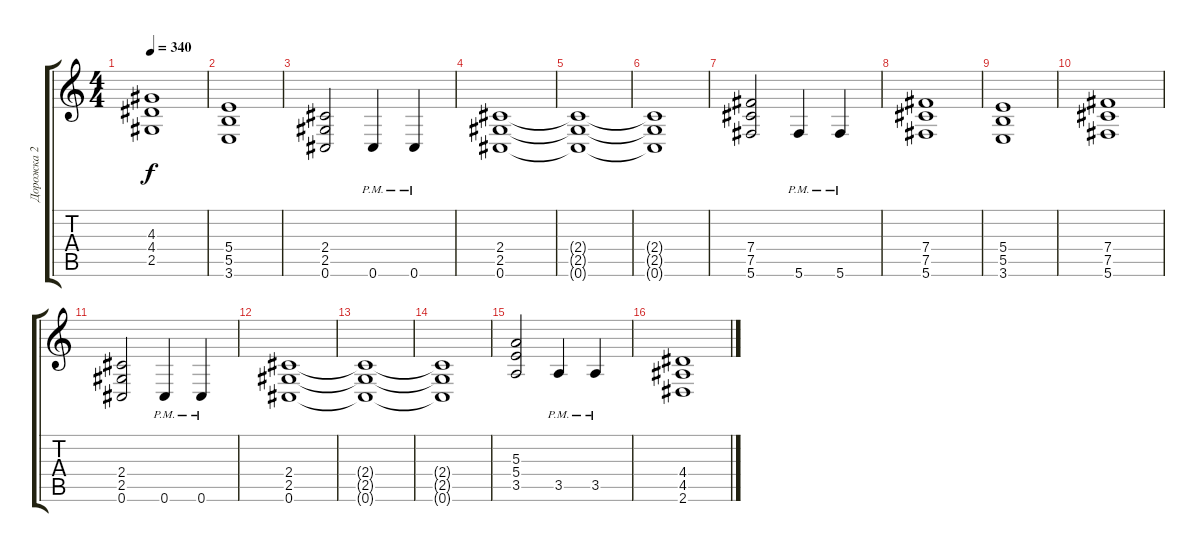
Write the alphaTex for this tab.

\track ("Дорожка 2" "Дорожка 2") {instrument overdrivenguitar}
\staff {score tabs}
\tuning (Db4 Ab3 E3 B2 Gb2 Db2) {hide}
\ts (4 4)
\tempo 340
\clef g2
\ks c
(4.3 4.4 2.5).1{dy f} |
(5.4 5.5 3.6).1 |
(2.4 2.5 0.6).2 0.6{pm}.4 0.6{pm}.4 |
(2.4 2.5 0.6).1 |
(2.4{t} 2.5{t} 0.6{t}).1 |
(2.4{t} 2.5{t} 0.6{t}).1 |
(7.4 7.5 5.6).2 5.6{pm}.4 5.6{pm}.4 |
(7.4 7.5 5.6).1 |
(5.4 5.5 3.6).1 |
(7.4 7.5 5.6).1 |
(2.4 2.5 0.6).2 0.6{pm}.4 0.6{pm}.4 |
(2.4 2.5 0.6).1 |
(2.4{t} 2.5{t} 0.6{t}).1 |
(2.4{t} 2.5{t} 0.6{t}).1 |
(5.3 5.4 3.5).2 3.5{pm}.4 3.5{pm}.4 |
(4.4 4.5 2.6).1
